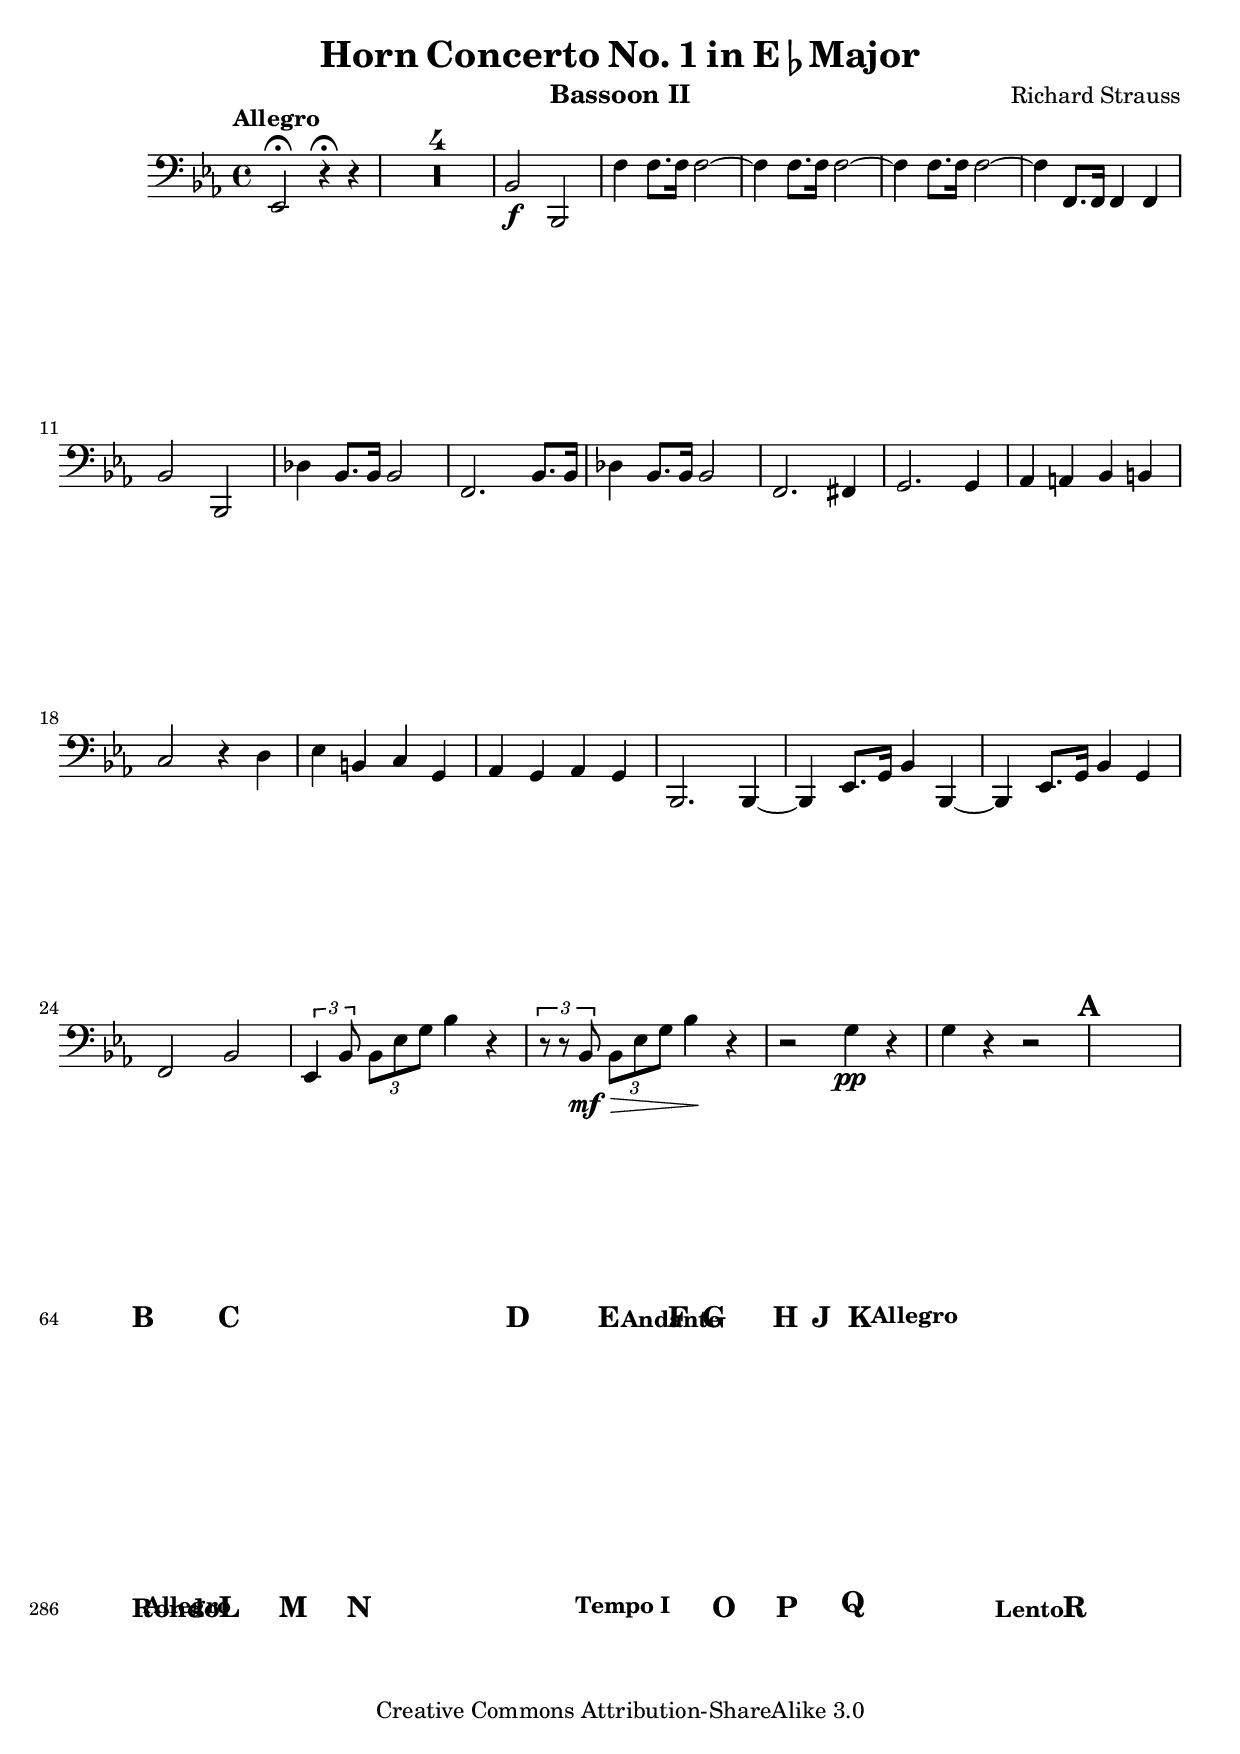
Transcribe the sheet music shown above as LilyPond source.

\version "2.13.33"

\version "2.13.33"

\include "defs.ily"

bassoonTwoMvtI = \relative c,
{
  \clef bass
  \key ees \major
  ees2\fermata r4\fermata r |
  R1*4 |
  bes'2\f bes, |
  \repeat unfold 3 {f''4 f8. f16 f2~ |}
  f4 f,8. f16 f4 f |
  bes2 bes, |
  des'4 bes8. bes16 bes2 |
  f2. bes8. bes16 |
  des4 bes8. bes16 bes2 |
  f2. fis4 |
  g2. g4 |
  aes a bes b |
  c2 r4 d |
  ees b c g |
  aes g aes g |
  bes,2. bes4~ |
  bes ees8. g16 bes4 bes,~ |
  bes ees8. g16 bes4 g |
  f2 bes |
  \times 2/3 {ees,4 bes'8} \times 2/3 {bes8 ees g} bes4 r |
  \times 2/3 {r8 r bes,\mf\>} \times 2/3 {bes8 ees g} bes4\! r |
  r2 g4\pp r |
  g r r2 |

  %A
}

bassoonTwoMvtII = \relative c'
{
}

bassoonTwoMvtIII = \relative c'
{
}

bassoonTwo = {\bassoonTwoMvtI \bassoonTwoMvtII \bassoonTwoMvtIII}


instrument = "Bassoon II"
notes = \bassoonTwo

\include "part.ily"
